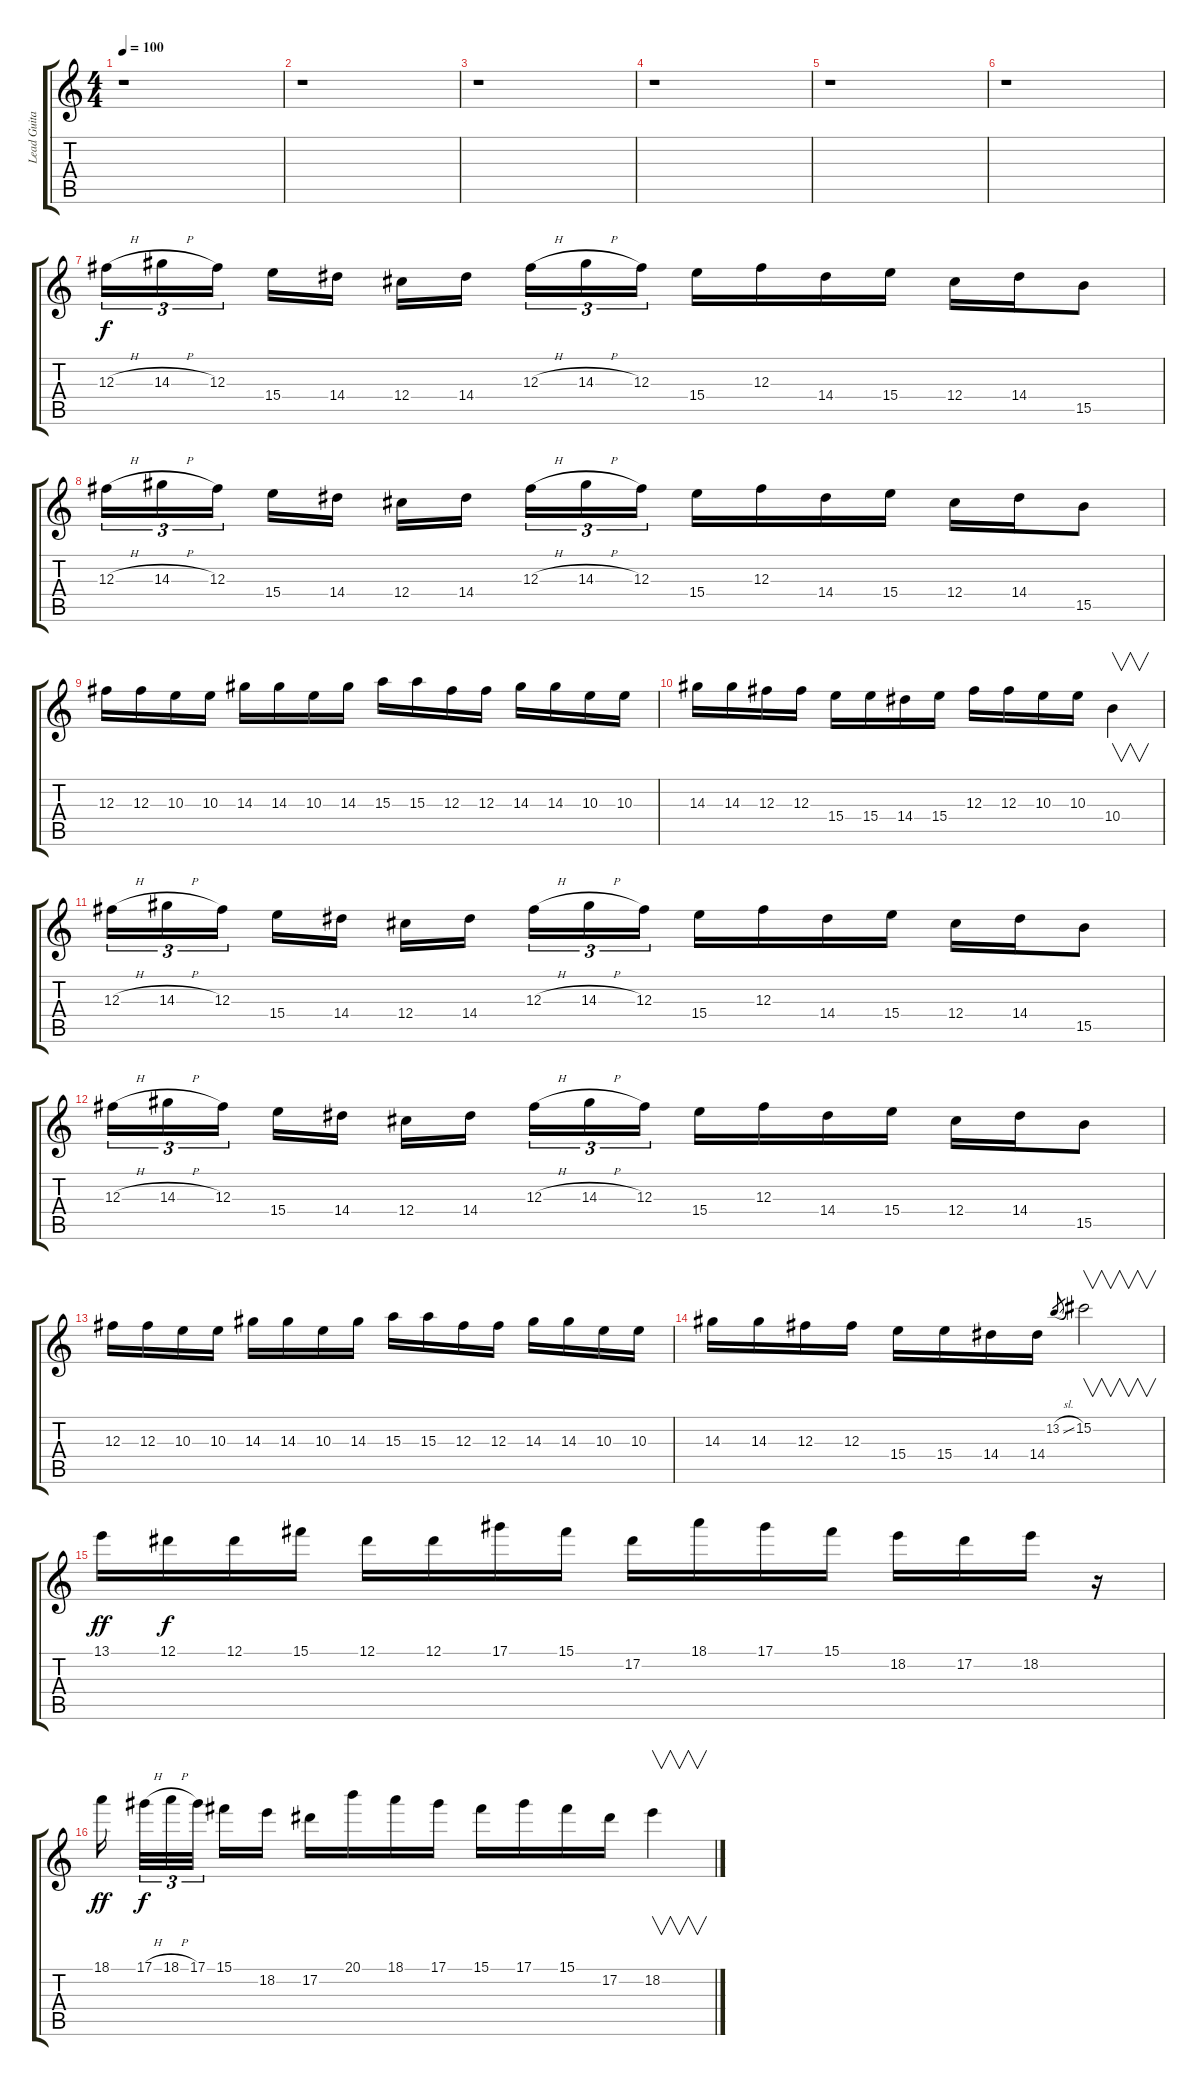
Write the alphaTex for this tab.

\track ("Lead Guitar" "Lead Guita") {instrument overdrivenguitar}
\staff {score tabs}
\tuning (Eb4 Bb3 Gb3 Db3 Ab2 Db2) {hide}
\ts (4 4)
\tempo 100
\clef g2
\ks c
r.1{dy f} |
r.1 |
r.1 |
r.1 |
r.1 |
r.1 |
12.3{h}.16{tu (3 2)} 14.3{h}.16{tu (3 2)} 12.3.16{tu (3 2)} 15.4.16 14.4.16 12.4.16 14.4.16 12.3{h}.16{tu (3 2)} 14.3{h}.16{tu (3 2)} 12.3.16{tu (3 2)} 15.4.16 12.3.16 14.4.16 15.4.16 12.4.16 14.4.16 15.5.8 |
12.3{h}.16{tu (3 2)} 14.3{h}.16{tu (3 2)} 12.3.16{tu (3 2)} 15.4.16 14.4.16 12.4.16 14.4.16 12.3{h}.16{tu (3 2)} 14.3{h}.16{tu (3 2)} 12.3.16{tu (3 2)} 15.4.16 12.3.16 14.4.16 15.4.16 12.4.16 14.4.16 15.5.8 |
12.3.16 12.3.16 10.3.16 10.3.16 14.3.16 14.3.16 10.3.16 14.3.16 15.3.16 15.3.16 12.3.16 12.3.16 14.3.16 14.3.16 10.3.16 10.3.16 |
14.3.16 14.3.16 12.3.16 12.3.16 15.4.16 15.4.16 14.4.16 15.4.16 12.3.16 12.3.16 10.3.16 10.3.16 10.4.4{v} |
12.3{h}.16{tu (3 2)} 14.3{h}.16{tu (3 2)} 12.3.16{tu (3 2)} 15.4.16 14.4.16 12.4.16 14.4.16 12.3{h}.16{tu (3 2)} 14.3{h}.16{tu (3 2)} 12.3.16{tu (3 2)} 15.4.16 12.3.16 14.4.16 15.4.16 12.4.16 14.4.16 15.5.8 |
12.3{h}.16{tu (3 2)} 14.3{h}.16{tu (3 2)} 12.3.16{tu (3 2)} 15.4.16 14.4.16 12.4.16 14.4.16 12.3{h}.16{tu (3 2)} 14.3{h}.16{tu (3 2)} 12.3.16{tu (3 2)} 15.4.16 12.3.16 14.4.16 15.4.16 12.4.16 14.4.16 15.5.8 |
12.3.16 12.3.16 10.3.16 10.3.16 14.3.16 14.3.16 10.3.16 14.3.16 15.3.16 15.3.16 12.3.16 12.3.16 14.3.16 14.3.16 10.3.16 10.3.16 |
14.3.16 14.3.16 12.3.16 12.3.16 15.4.16 15.4.16 14.4.16 14.4.16 13.2{sl}.8{gr} 15.2.2{v} |
13.1.16{dy ff} 12.1.16{dy f} 12.1.16 15.1.16 12.1.16 12.1.16 17.1.16 15.1.16 17.2.16 18.1.16 17.1.16 15.1.16 18.2.16 17.2.16 18.2.16 r.16 |
18.1.16{dy ff} 17.1{h}.32{tu (3 2) dy f} 18.1{h}.32{tu (3 2)} 17.1.32{tu (3 2)} 15.1.16 18.2.16 17.2.16 20.1.16 18.1.16 17.1.16 15.1.16 17.1.16 15.1.16 17.2.16 18.2.4{v}
